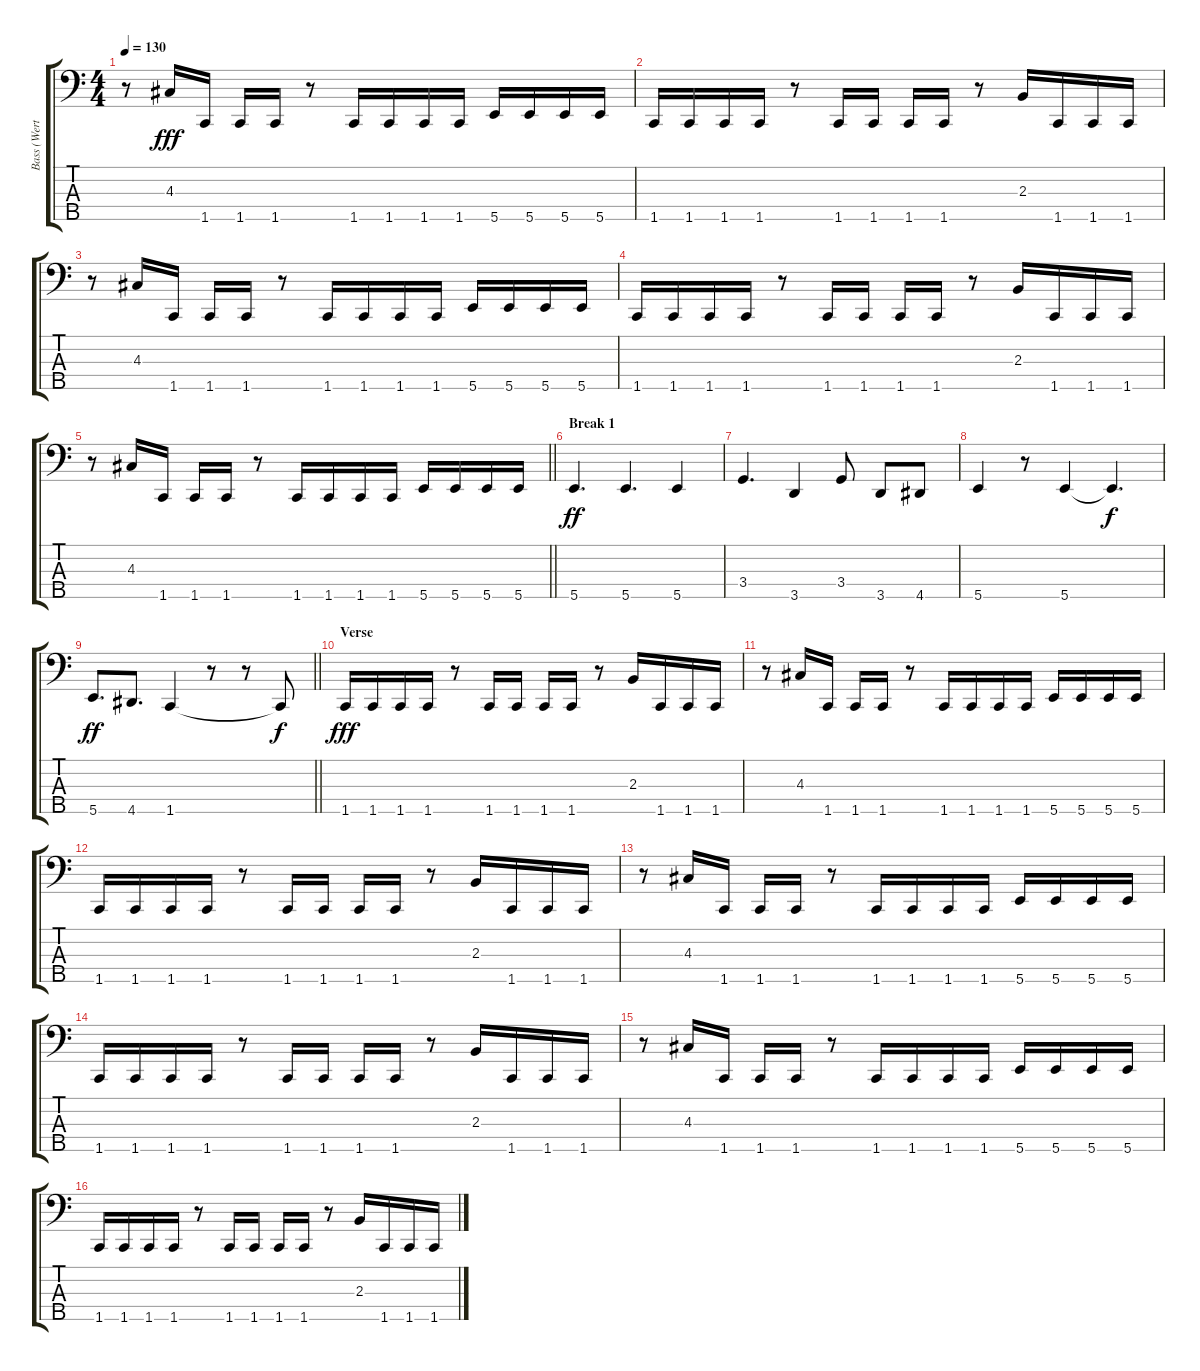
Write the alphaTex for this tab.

\track ("Bass (Werther)" "Bass (Wert") {instrument electricbasspick}
\staff {score tabs}
\tuning (G2 D2 A1 E1 B0) {hide}
\ts (4 4)
\tempo 130
\clef f4
\ks c
r.8{dy fff} 4.3.16 1.5.16 1.5.16 1.5.16 r.8 1.5.16 1.5.16 1.5.16 1.5.16 5.5.16 5.5.16 5.5.16 5.5.16 |
1.5.16 1.5.16 1.5.16 1.5.16 r.8 1.5.16 1.5.16 1.5.16 1.5.16 r.8 2.3.16 1.5.16 1.5.16 1.5.16 |
r.8 4.3.16 1.5.16 1.5.16 1.5.16 r.8 1.5.16 1.5.16 1.5.16 1.5.16 5.5.16 5.5.16 5.5.16 5.5.16 |
1.5.16 1.5.16 1.5.16 1.5.16 r.8 1.5.16 1.5.16 1.5.16 1.5.16 r.8 2.3.16 1.5.16 1.5.16 1.5.16 |
\barLineRight lightlight
r.8 4.3.16 1.5.16 1.5.16 1.5.16 r.8 1.5.16 1.5.16 1.5.16 1.5.16 5.5.16 5.5.16 5.5.16 5.5.16 |
\section ("" "Break 1")
5.5.4{d dy ff} 5.5.4{d} 5.5.4 |
3.4.4{d} 3.5.4 3.4.8 3.5.8 4.5.8 |
5.5.4 r.8 5.5.4 5.5{t}.4{d dy f} |
\barLineRight lightlight
5.5.8{d dy ff} 4.5.8{d} 1.5.4 r.8 r.8 1.5{t}.8{dy f} |
\section ("" "Verse")
1.5.16{dy fff} 1.5.16 1.5.16 1.5.16 r.8 1.5.16 1.5.16 1.5.16 1.5.16 r.8 2.3.16 1.5.16 1.5.16 1.5.16 |
r.8 4.3.16 1.5.16 1.5.16 1.5.16 r.8 1.5.16 1.5.16 1.5.16 1.5.16 5.5.16 5.5.16 5.5.16 5.5.16 |
1.5.16 1.5.16 1.5.16 1.5.16 r.8 1.5.16 1.5.16 1.5.16 1.5.16 r.8 2.3.16 1.5.16 1.5.16 1.5.16 |
r.8 4.3.16 1.5.16 1.5.16 1.5.16 r.8 1.5.16 1.5.16 1.5.16 1.5.16 5.5.16 5.5.16 5.5.16 5.5.16 |
1.5.16 1.5.16 1.5.16 1.5.16 r.8 1.5.16 1.5.16 1.5.16 1.5.16 r.8 2.3.16 1.5.16 1.5.16 1.5.16 |
r.8 4.3.16 1.5.16 1.5.16 1.5.16 r.8 1.5.16 1.5.16 1.5.16 1.5.16 5.5.16 5.5.16 5.5.16 5.5.16 |
1.5.16 1.5.16 1.5.16 1.5.16 r.8 1.5.16 1.5.16 1.5.16 1.5.16 r.8 2.3.16 1.5.16 1.5.16 1.5.16
